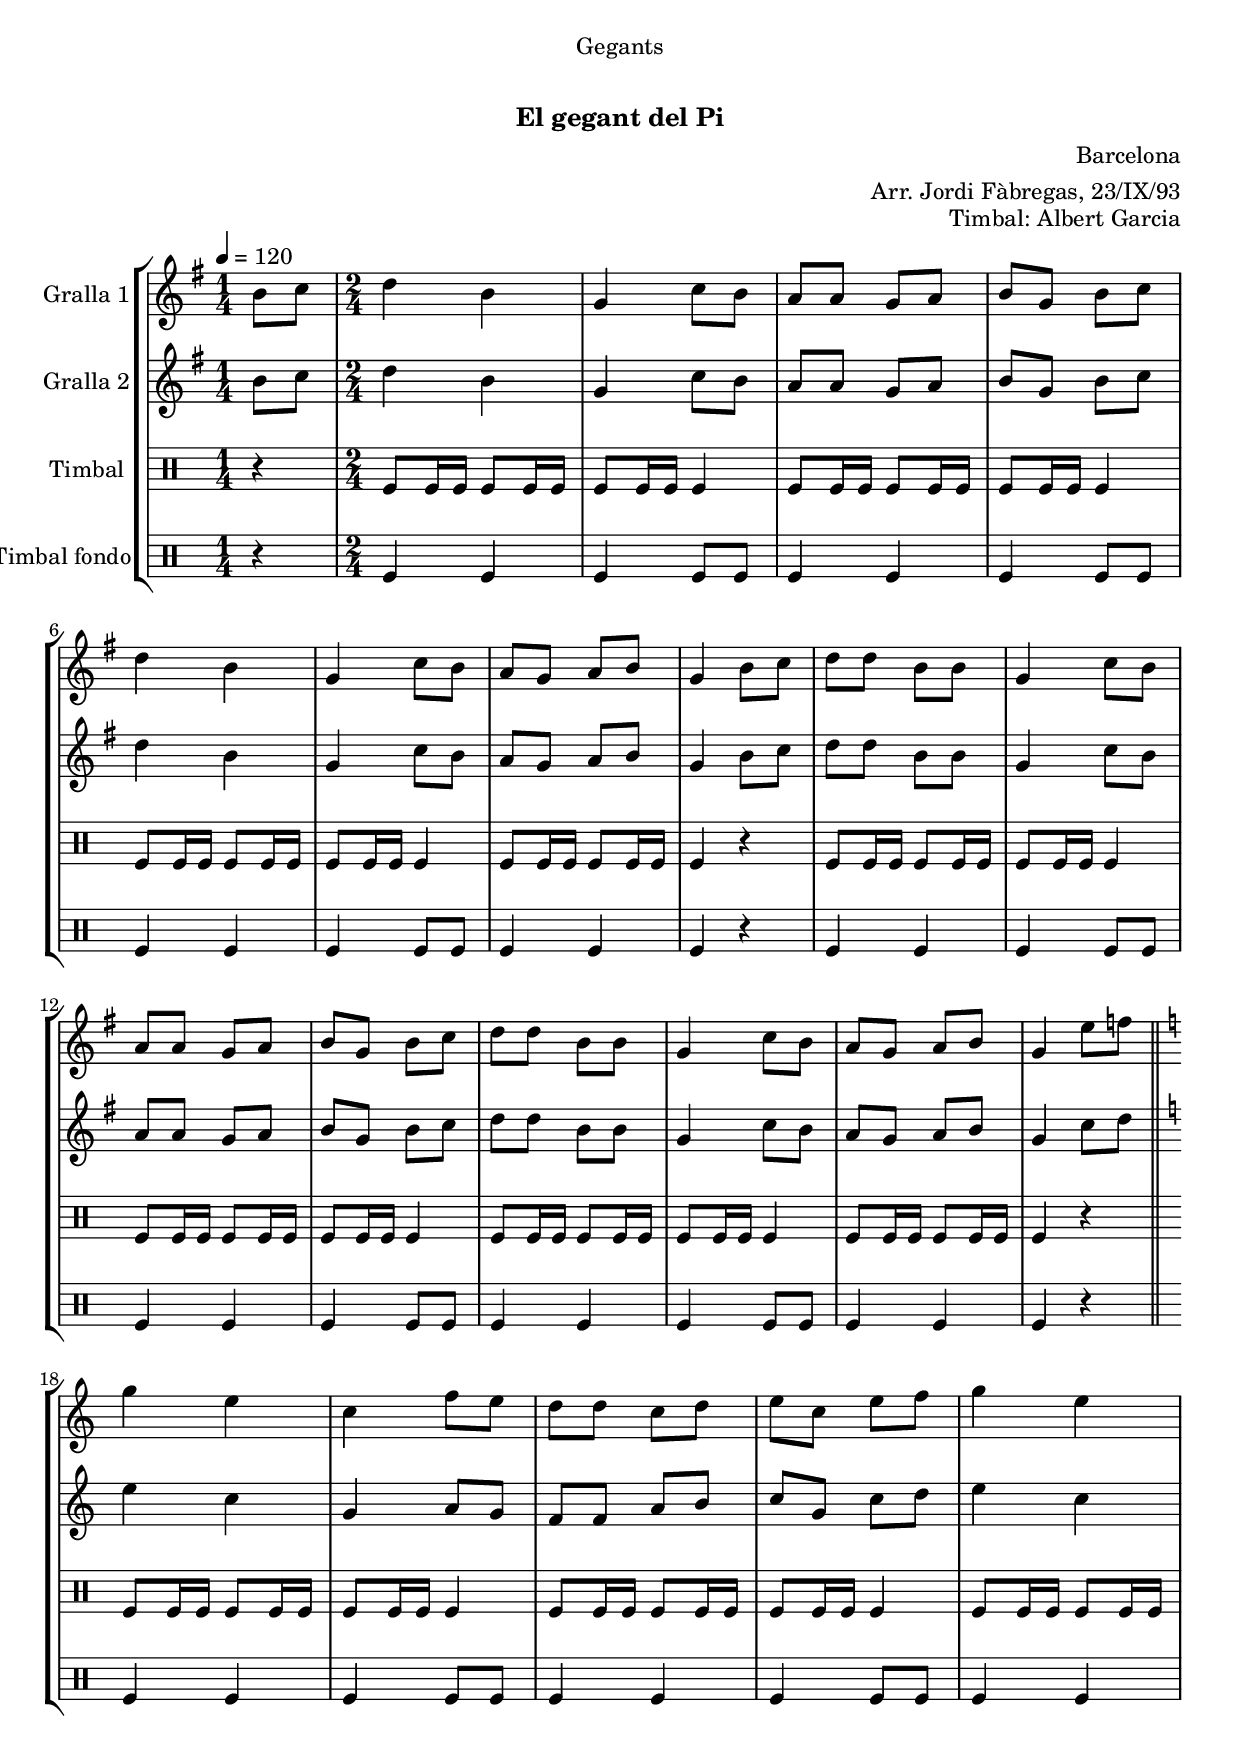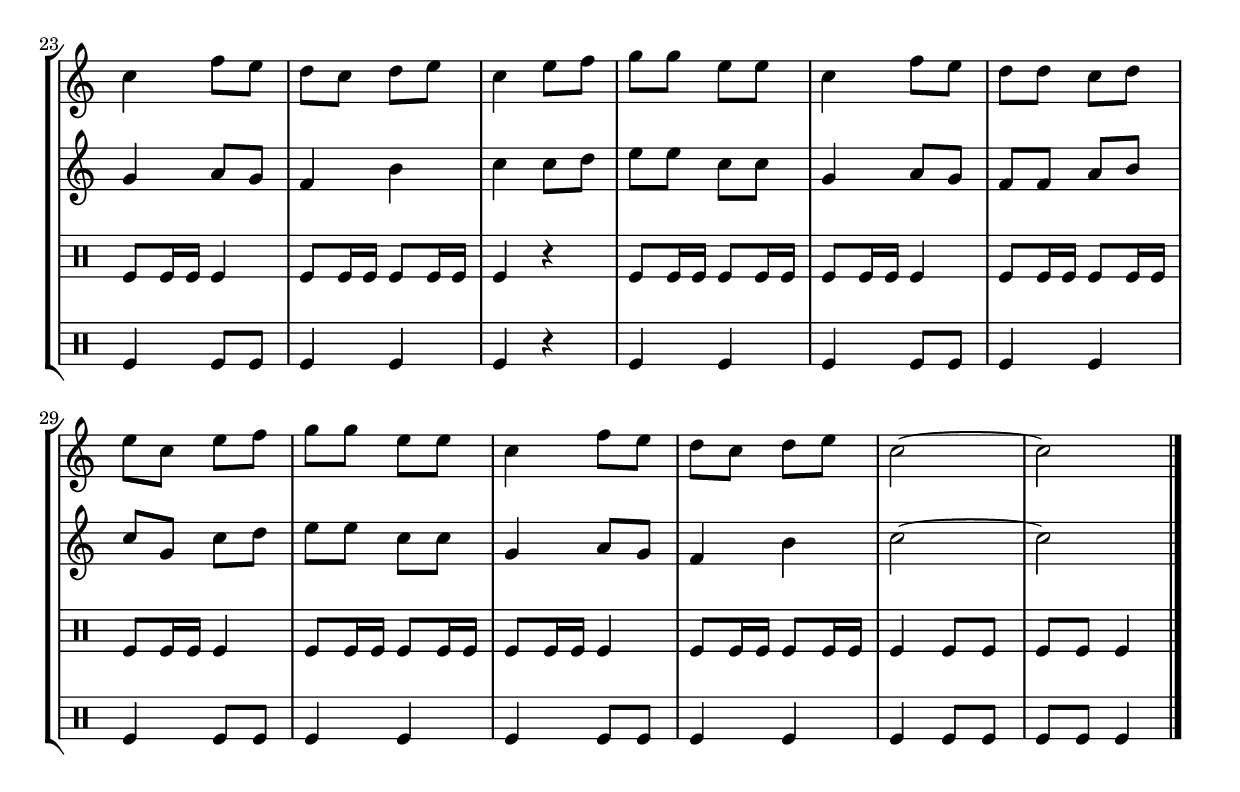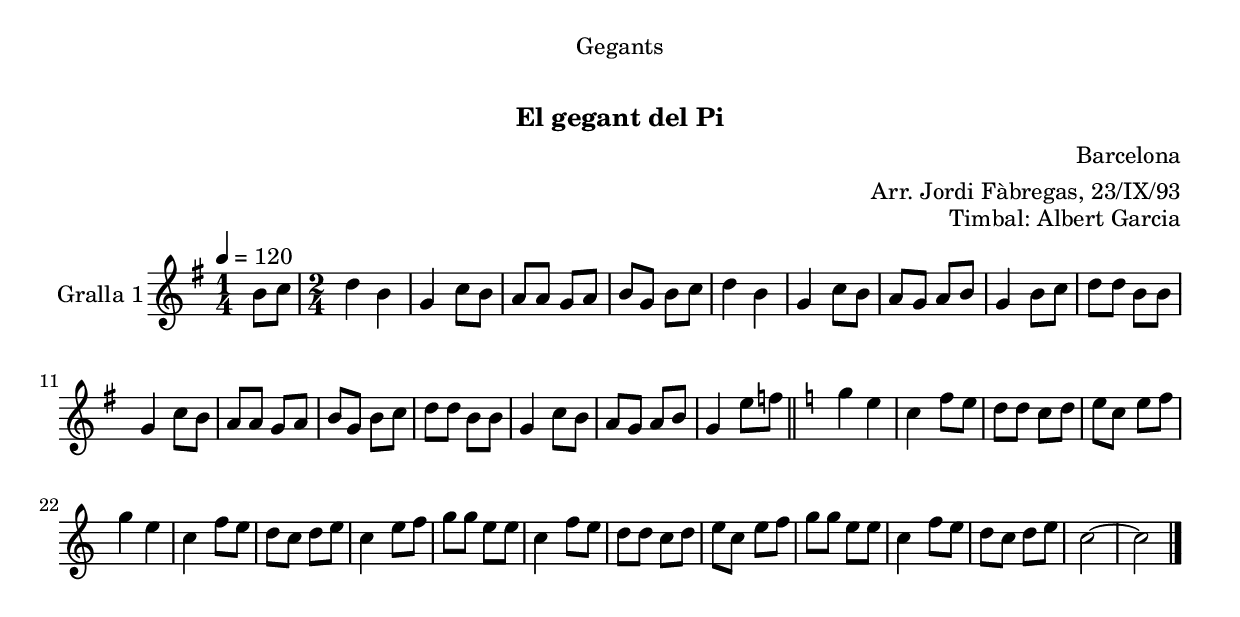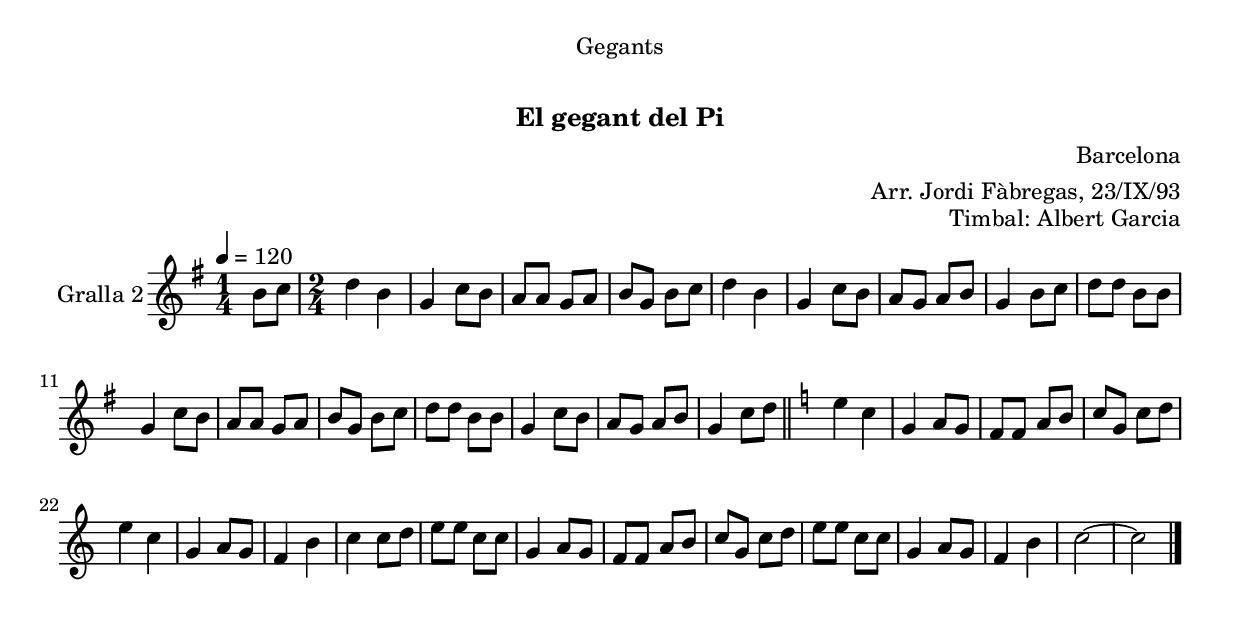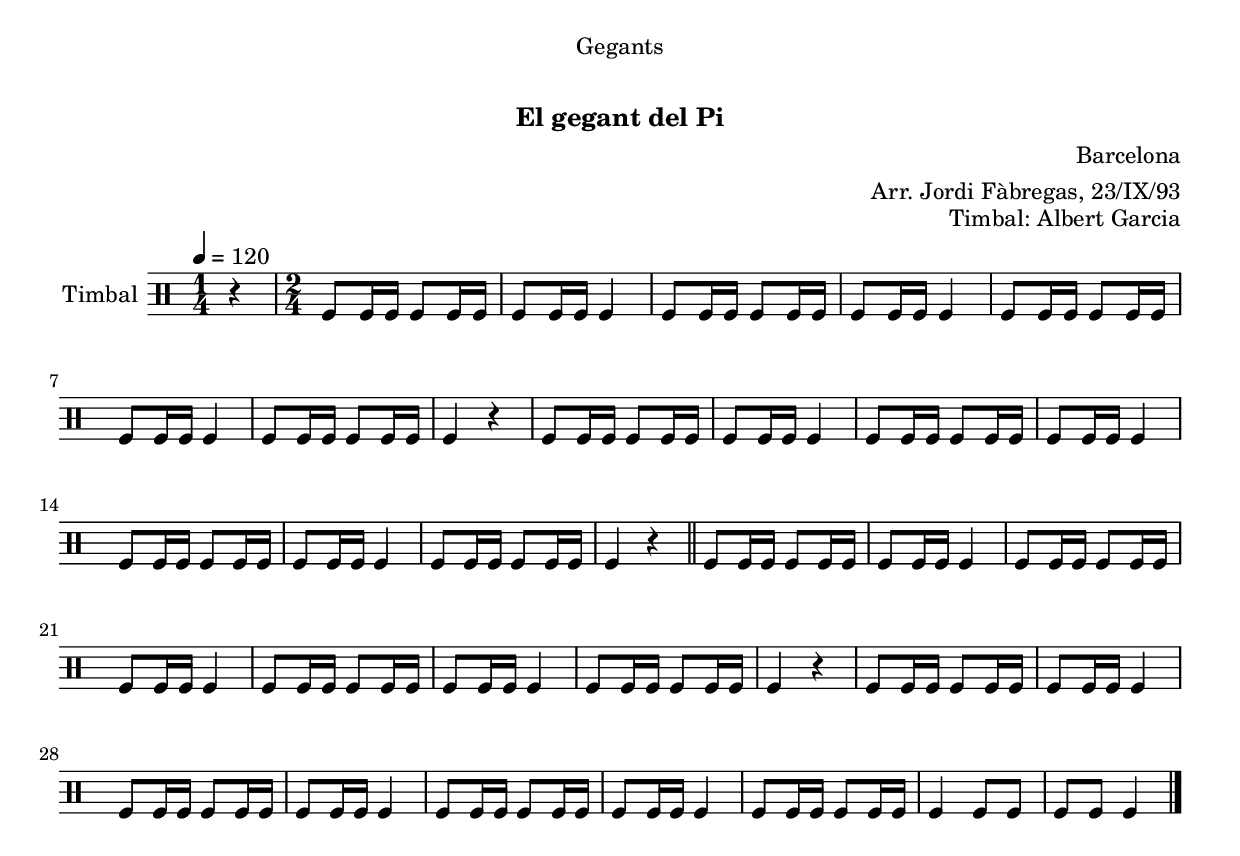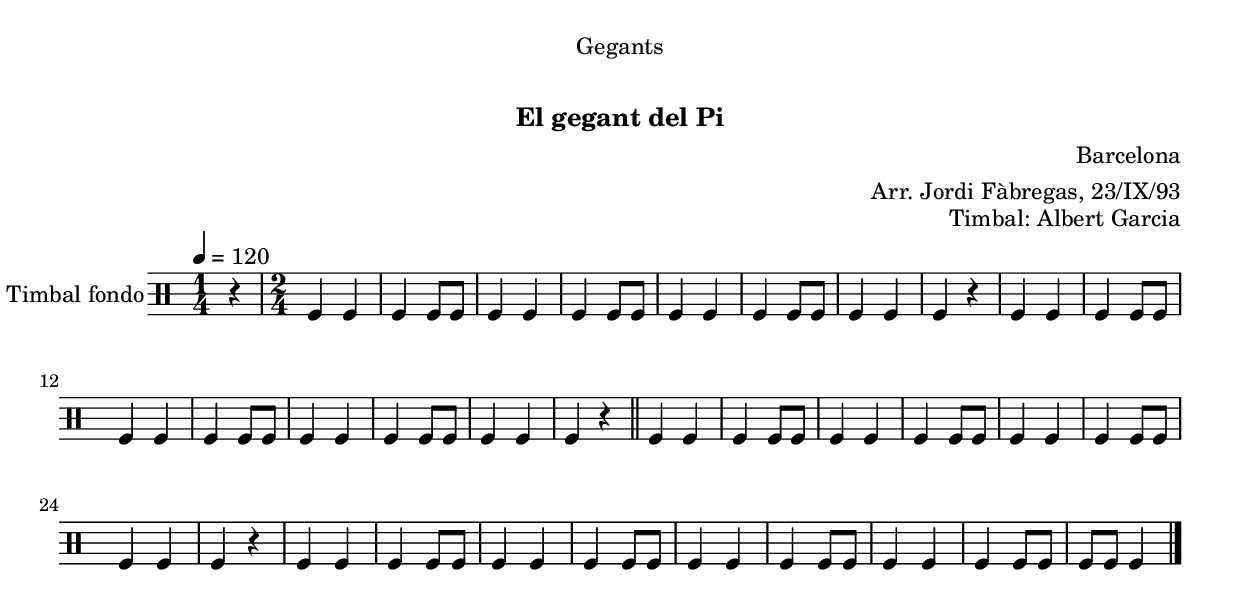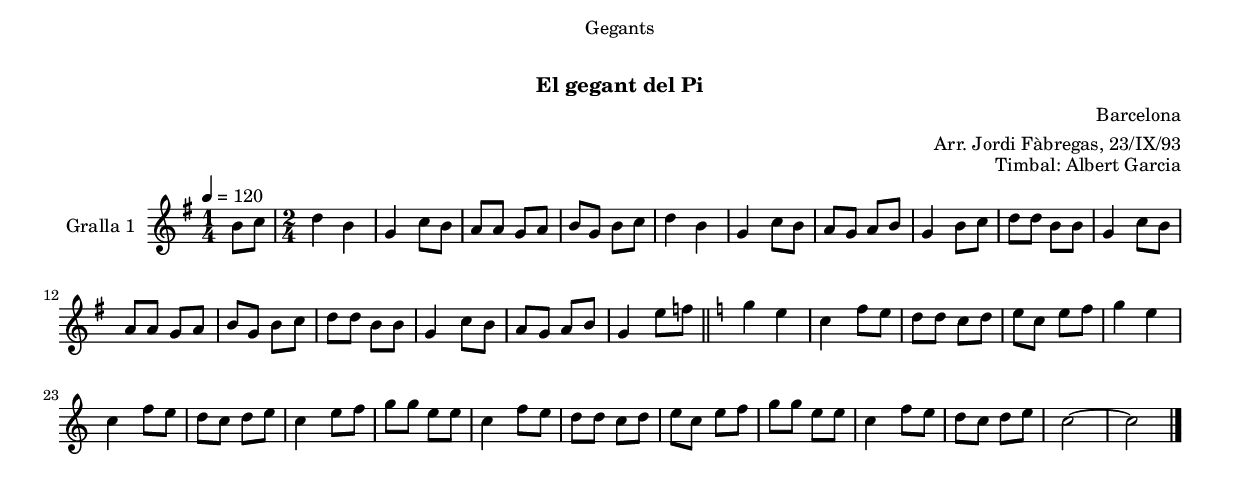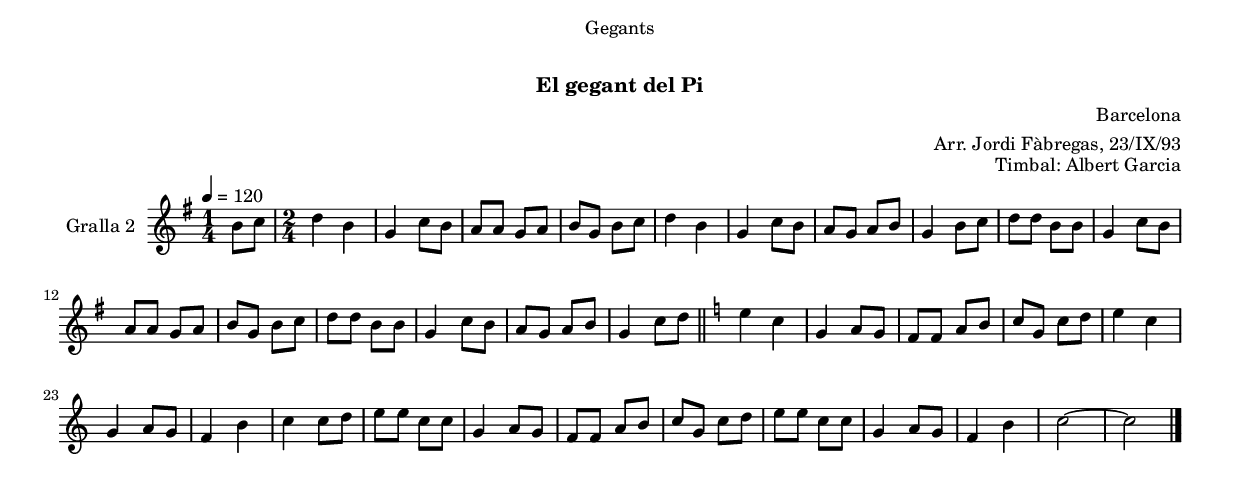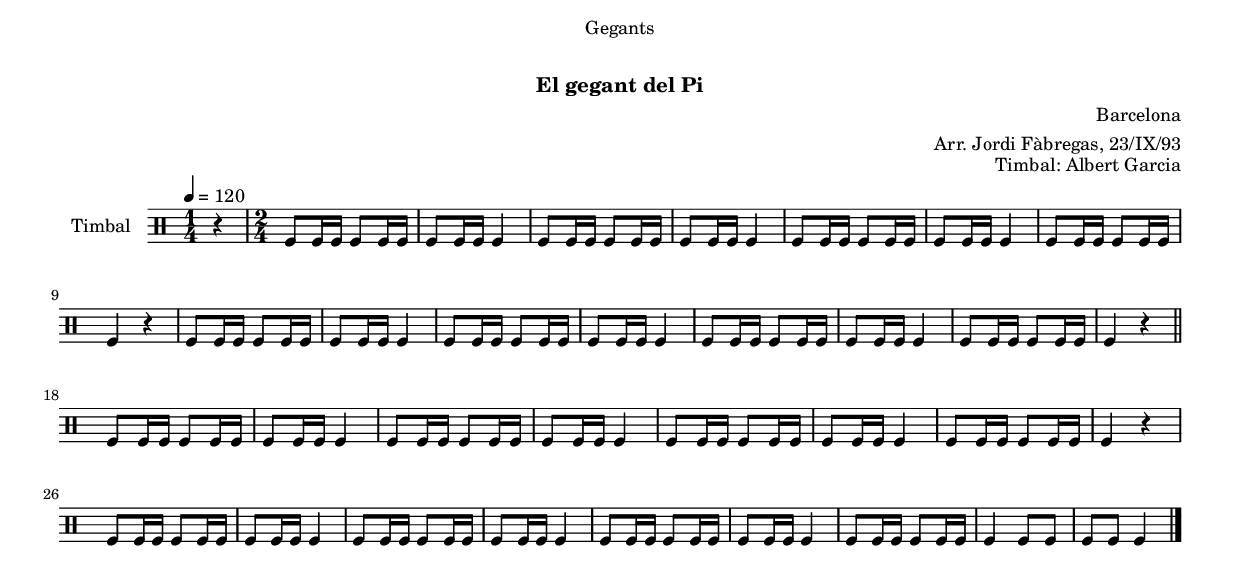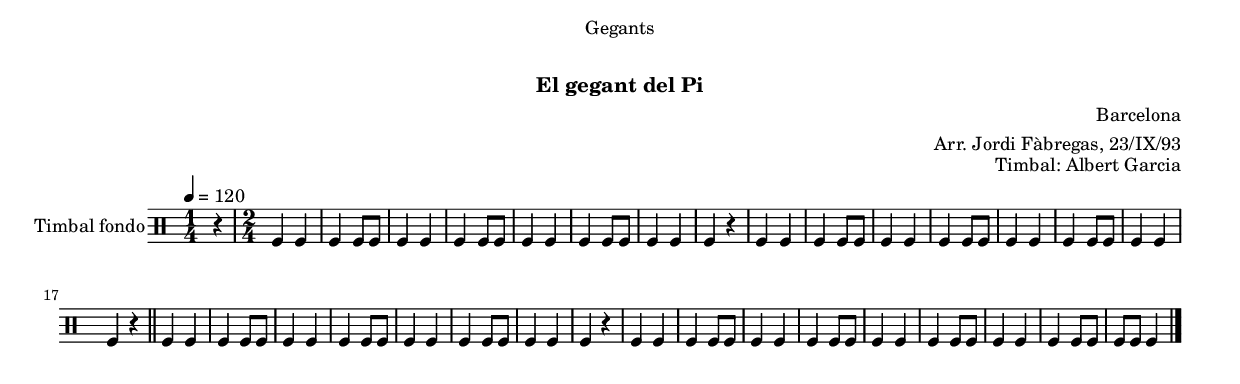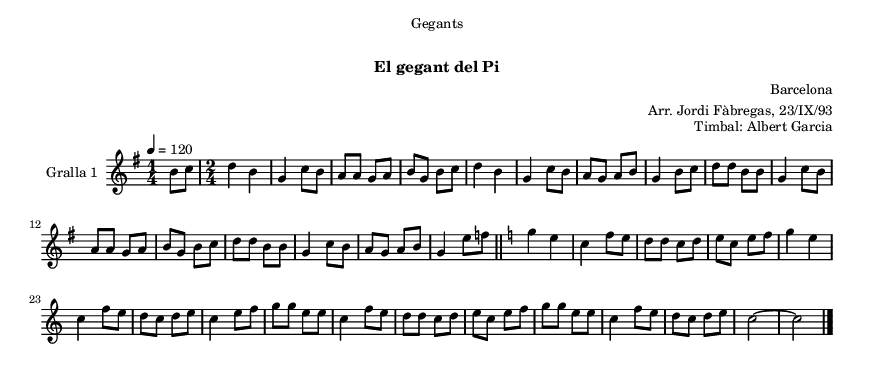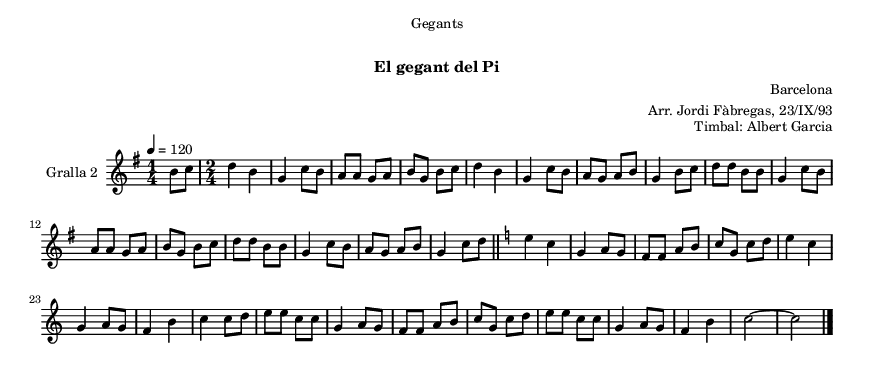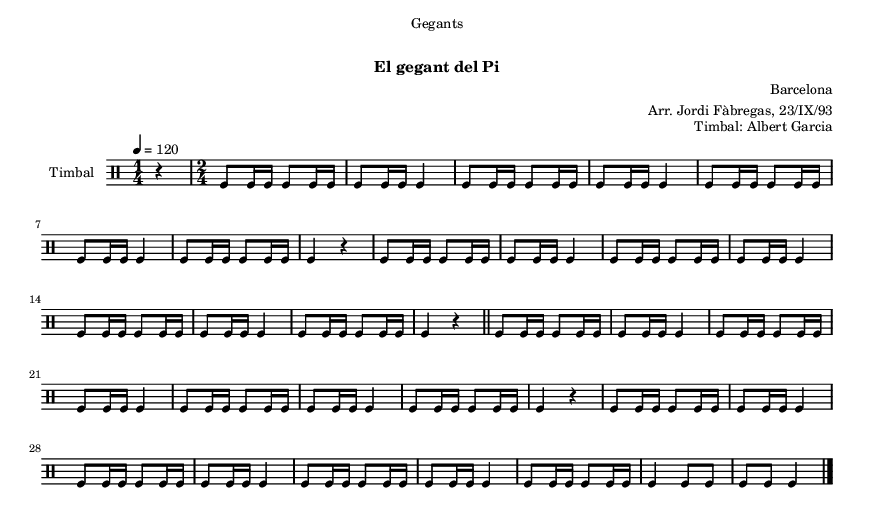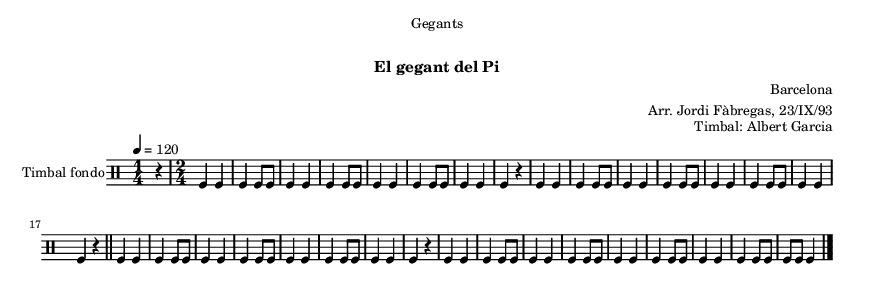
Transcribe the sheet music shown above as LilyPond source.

\version "2.16.0"

\header {
  dedication="Gegants"
  title="   "
  subtitle="El gegant del Pi"
  subsubtitle=""
  poet=""
  meter=""
  piece=""
  composer="Barcelona"
  arranger="Arr. Jordi Fàbregas, 23/IX/93"
  opus="Timbal: Albert Garcia"
  instrument=""
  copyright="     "
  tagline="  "
}

liniaroAa =
\relative b'
{
  \tempo 4=120
  \clef treble
  \key g \major
  \time 1/4
  b8 c  |
  \time 2/4   d4 b  |
  g4 c8 b  |
  a8 a g a  |
  %05
  b8 g b c  |
  d4 b  |
  g4 c8 b  |
  a8 g a b  |
  g4 b8 c  |
  %10
  d8 d b b  |
  g4 c8 b  |
  a8 a g a  |
  b8 g b c  |
  d8 d b b  |
  %15
  g4 c8 b  |
  a8 g a b  |
  g4 e'8 f  \bar "||"
  \key c \major   g4 e  |
  c4 f8 e  |
  %20
  d8 d c d  |
  e8 c e f  |
  g4 e  |
  c4 f8 e  |
  d8 c d e  |
  %25
  c4 e8 f  |
  g8 g e e  |
  c4 f8 e  |
  d8 d c d  |
  e8 c e f  |
  %30
  g8 g e e  |
  c4 f8 e  |
  d8 c d e  |
  c2 ~  |
  c2  \bar "|."
}

liniaroAb =
\relative b'
{
  \tempo 4=120
  \clef treble
  \key g \major
  \time 1/4
  b8 c  |
  \time 2/4   d4 b  |
  g4 c8 b  |
  a8 a g a  |
  %05
  b8 g b c  |
  d4 b  |
  g4 c8 b  |
  a8 g a b  |
  g4 b8 c  |
  %10
  d8 d b b  |
  g4 c8 b  |
  a8 a g a  |
  b8 g b c  |
  d8 d b b  |
  %15
  g4 c8 b  |
  a8 g a b  |
  g4 c8 d  \bar "||"
  \key c \major   e4 c  |
  g4 a8 g  |
  %20
  f8 f a b  |
  c8 g c d  |
  e4 c  |
  g4 a8 g  |
  f4 b  |
  %25
  c4 c8 d  |
  e8 e c c  |
  g4 a8 g  |
  f8 f a b  |
  c8 g c d  |
  %30
  e8 e c c  |
  g4 a8 g  |
  f4 b  |
  c2 ~  |
  c2  \bar "|."
}

liniaroAc =
\drummode
{
  \tempo 4=120
  \time 1/4
  r4  |
  \time 2/4   tomfl8 tomfl16 tomfl tomfl8 tomfl16 tomfl  |
  tomfl8 tomfl16 tomfl tomfl4  |
  tomfl8 tomfl16 tomfl tomfl8 tomfl16 tomfl  |
  %05
  tomfl8 tomfl16 tomfl tomfl4  |
  tomfl8 tomfl16 tomfl tomfl8 tomfl16 tomfl  |
  tomfl8 tomfl16 tomfl tomfl4  |
  tomfl8 tomfl16 tomfl tomfl8 tomfl16 tomfl  |
  tomfl4 r  |
  %10
  tomfl8 tomfl16 tomfl tomfl8 tomfl16 tomfl  |
  tomfl8 tomfl16 tomfl tomfl4  |
  tomfl8 tomfl16 tomfl tomfl8 tomfl16 tomfl  |
  tomfl8 tomfl16 tomfl tomfl4  |
  tomfl8 tomfl16 tomfl tomfl8 tomfl16 tomfl  |
  %15
  tomfl8 tomfl16 tomfl tomfl4  |
  tomfl8 tomfl16 tomfl tomfl8 tomfl16 tomfl  |
  tomfl4 r  \bar "||"
  tomfl8 tomfl16 tomfl tomfl8 tomfl16 tomfl  |
  tomfl8 tomfl16 tomfl tomfl4  |
  %20
  tomfl8 tomfl16 tomfl tomfl8 tomfl16 tomfl  |
  tomfl8 tomfl16 tomfl tomfl4  |
  tomfl8 tomfl16 tomfl tomfl8 tomfl16 tomfl  |
  tomfl8 tomfl16 tomfl tomfl4  |
  tomfl8 tomfl16 tomfl tomfl8 tomfl16 tomfl  |
  %25
  tomfl4 r  |
  tomfl8 tomfl16 tomfl tomfl8 tomfl16 tomfl  |
  tomfl8 tomfl16 tomfl tomfl4  |
  tomfl8 tomfl16 tomfl tomfl8 tomfl16 tomfl  |
  tomfl8 tomfl16 tomfl tomfl4  |
  %30
  tomfl8 tomfl16 tomfl tomfl8 tomfl16 tomfl  |
  tomfl8 tomfl16 tomfl tomfl4  |
  tomfl8 tomfl16 tomfl tomfl8 tomfl16 tomfl  |
  tomfl4 tomfl8 tomfl  |
  tomfl8 tomfl tomfl4  \bar "|."
}

liniaroAd =
\drummode
{
  \tempo 4=120
  \time 1/4
  r4  |
  \time 2/4   tomfl4 tomfl  |
  tomfl4 tomfl8 tomfl  |
  tomfl4 tomfl  |
  %05
  tomfl4 tomfl8 tomfl  |
  tomfl4 tomfl  |
  tomfl4 tomfl8 tomfl  |
  tomfl4 tomfl  |
  tomfl4 r  |
  %10
  tomfl4 tomfl  |
  tomfl4 tomfl8 tomfl  |
  tomfl4 tomfl  |
  tomfl4 tomfl8 tomfl  |
  tomfl4 tomfl  |
  %15
  tomfl4 tomfl8 tomfl  |
  tomfl4 tomfl  |
  tomfl4 r  \bar "||"
  tomfl4 tomfl  |
  tomfl4 tomfl8 tomfl  |
  %20
  tomfl4 tomfl  |
  tomfl4 tomfl8 tomfl  |
  tomfl4 tomfl  |
  tomfl4 tomfl8 tomfl  |
  tomfl4 tomfl  |
  %25
  tomfl4 r  |
  tomfl4 tomfl  |
  tomfl4 tomfl8 tomfl  |
  tomfl4 tomfl  |
  tomfl4 tomfl8 tomfl  |
  %30
  tomfl4 tomfl  |
  tomfl4 tomfl8 tomfl  |
  tomfl4 tomfl  |
  tomfl4 tomfl8 tomfl  |
  tomfl8 tomfl tomfl4  \bar "|."
}

\book {

\paper {
  print-page-number = false
  #(set-paper-size "a4")
  #(layout-set-staff-size 20)
}

\bookpart {
  \score {
    \new StaffGroup {
      \override Score.RehearsalMark #'self-alignment-X = #LEFT
      <<
        \new Staff \with {instrumentName = #"Gralla 1" } \liniaroAa
        \new Staff \with {instrumentName = #"Gralla 2" } \liniaroAb
        \new DrumStaff \with {instrumentName = #"Timbal" } \liniaroAc
        \new DrumStaff \with {instrumentName = #"Timbal fondo" } \liniaroAd
      >>
    }
    \layout {}
  }\score { \unfoldRepeats
    \new StaffGroup {
      \override Score.RehearsalMark #'self-alignment-X = #LEFT
      <<
        \new Staff \with {instrumentName = #"Gralla 1" } \liniaroAa
        \new Staff \with {instrumentName = #"Gralla 2" } \liniaroAb
        \new DrumStaff \with {instrumentName = #"Timbal" } \liniaroAc
        \new DrumStaff \with {instrumentName = #"Timbal fondo" } \liniaroAd
      >>
    }
    \midi {}
  }
}

\bookpart {
  \header {}
  \score {
    \new StaffGroup {
      \override Score.RehearsalMark #'self-alignment-X = #LEFT
      <<
        \new Staff \with {instrumentName = #"Gralla 1" } \liniaroAa
      >>
    }
    \layout {}
  }\score { \unfoldRepeats
    \new StaffGroup {
      \override Score.RehearsalMark #'self-alignment-X = #LEFT
      <<
        \new Staff \with {instrumentName = #"Gralla 1" } \liniaroAa
      >>
    }
    \midi {}
  }
}

\bookpart {
  \header {}
  \score {
    \new StaffGroup {
      \override Score.RehearsalMark #'self-alignment-X = #LEFT
      <<
        \new Staff \with {instrumentName = #"Gralla 2" } \liniaroAb
      >>
    }
    \layout {}
  }\score { \unfoldRepeats
    \new StaffGroup {
      \override Score.RehearsalMark #'self-alignment-X = #LEFT
      <<
        \new Staff \with {instrumentName = #"Gralla 2" } \liniaroAb
      >>
    }
    \midi {}
  }
}

\bookpart {
  \header {}
  \score {
    \new StaffGroup {
      \override Score.RehearsalMark #'self-alignment-X = #LEFT
      <<
        \new DrumStaff \with {instrumentName = #"Timbal" } \liniaroAc
      >>
    }
    \layout {}
  }\score { \unfoldRepeats
    \new StaffGroup {
      \override Score.RehearsalMark #'self-alignment-X = #LEFT
      <<
        \new DrumStaff \with {instrumentName = #"Timbal" } \liniaroAc
      >>
    }
    \midi {}
  }
}

\bookpart {
  \header {}
  \score {
    \new StaffGroup {
      \override Score.RehearsalMark #'self-alignment-X = #LEFT
      <<
        \new DrumStaff \with {instrumentName = #"Timbal fondo" } \liniaroAd
      >>
    }
    \layout {}
  }\score { \unfoldRepeats
    \new StaffGroup {
      \override Score.RehearsalMark #'self-alignment-X = #LEFT
      <<
        \new DrumStaff \with {instrumentName = #"Timbal fondo" } \liniaroAd
      >>
    }
    \midi {}
  }
}

}

\book {

\paper {
  print-page-number = false
  #(set-paper-size "a5landscape")
  #(layout-set-staff-size 16)
  #(define output-suffix "a5")
}

\bookpart {
  \header {}
  \score {
    \new StaffGroup {
      \override Score.RehearsalMark #'self-alignment-X = #LEFT
      <<
        \new Staff \with {instrumentName = #"Gralla 1" } \liniaroAa
      >>
    }
    \layout {}
  }
}

\bookpart {
  \header {}
  \score {
    \new StaffGroup {
      \override Score.RehearsalMark #'self-alignment-X = #LEFT
      <<
        \new Staff \with {instrumentName = #"Gralla 2" } \liniaroAb
      >>
    }
    \layout {}
  }
}

\bookpart {
  \header {}
  \score {
    \new StaffGroup {
      \override Score.RehearsalMark #'self-alignment-X = #LEFT
      <<
        \new DrumStaff \with {instrumentName = #"Timbal" } \liniaroAc
      >>
    }
    \layout {}
  }
}

\bookpart {
  \header {}
  \score {
    \new StaffGroup {
      \override Score.RehearsalMark #'self-alignment-X = #LEFT
      <<
        \new DrumStaff \with {instrumentName = #"Timbal fondo" } \liniaroAd
      >>
    }
    \layout {}
  }
}

}

\book {

\paper {
  print-page-number = false
  #(set-paper-size "a6landscape")
  #(layout-set-staff-size 12)
  #(define output-suffix "a6")
}

\bookpart {
  \header {}
  \score {
    \new StaffGroup {
      \override Score.RehearsalMark #'self-alignment-X = #LEFT
      <<
        \new Staff \with {instrumentName = #"Gralla 1" } \liniaroAa
      >>
    }
    \layout {}
  }
}

\bookpart {
  \header {}
  \score {
    \new StaffGroup {
      \override Score.RehearsalMark #'self-alignment-X = #LEFT
      <<
        \new Staff \with {instrumentName = #"Gralla 2" } \liniaroAb
      >>
    }
    \layout {}
  }
}

\bookpart {
  \header {}
  \score {
    \new StaffGroup {
      \override Score.RehearsalMark #'self-alignment-X = #LEFT
      <<
        \new DrumStaff \with {instrumentName = #"Timbal" } \liniaroAc
      >>
    }
    \layout {}
  }
}

\bookpart {
  \header {}
  \score {
    \new StaffGroup {
      \override Score.RehearsalMark #'self-alignment-X = #LEFT
      <<
        \new DrumStaff \with {instrumentName = #"Timbal fondo" } \liniaroAd
      >>
    }
    \layout {}
  }
}

}

